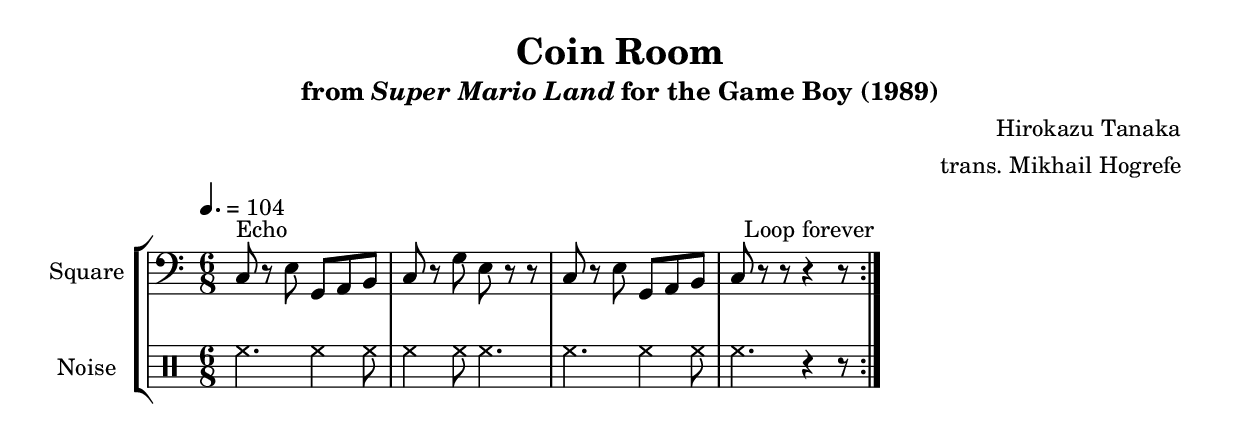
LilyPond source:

\version "2.22.0"

smaller = {
    \set fontSize = #-3
    \override Stem #'length-fraction = #0.56
    \override Beam #'thickness = #0.2688
    \override Beam #'length-fraction = #0.56
}

\book {
    \header {
        title = "Coin Room"
        subtitle = \markup { "from" {\italic "Super Mario Land"} "for the Game Boy (1989)" }
        composer = "Hirokazu Tanaka"
        arranger = "trans. Mikhail Hogrefe"
    }

    \score {
        {
            \new StaffGroup <<
                \new Staff \relative c {
                    \set Staff.instrumentName = "Square"
                    \set Staff.shortInstrumentName = "S."
\time 6/8
\tempo 4. = 104
\key c \major
\clef bass
                    \repeat volta 2 {
c8^\markup{Echo} r e g, a b |
c8 r g' e r r |
c8 r e g, a b |
c8 r r r4 r8 |
                    }
\once \override Score.RehearsalMark.self-alignment-X = #RIGHT
\mark \markup { \fontsize #-2 "Loop forever" }
                }

                \new DrumStaff {
                    \drummode {
                        \set Staff.instrumentName="Noise"
                        \set Staff.shortInstrumentName="N."
hh4. hh4 hh8 |
hh4 hh8 hh4. |
hh4. hh4 hh8 |
hh4. r4 r8 |
                    }
                }
            >>
        }
        \layout {
            \context {
                \Staff
                \RemoveEmptyStaves
            }
            \context {
                \DrumStaff
                \RemoveEmptyStaves
            }
        }
    }
}
